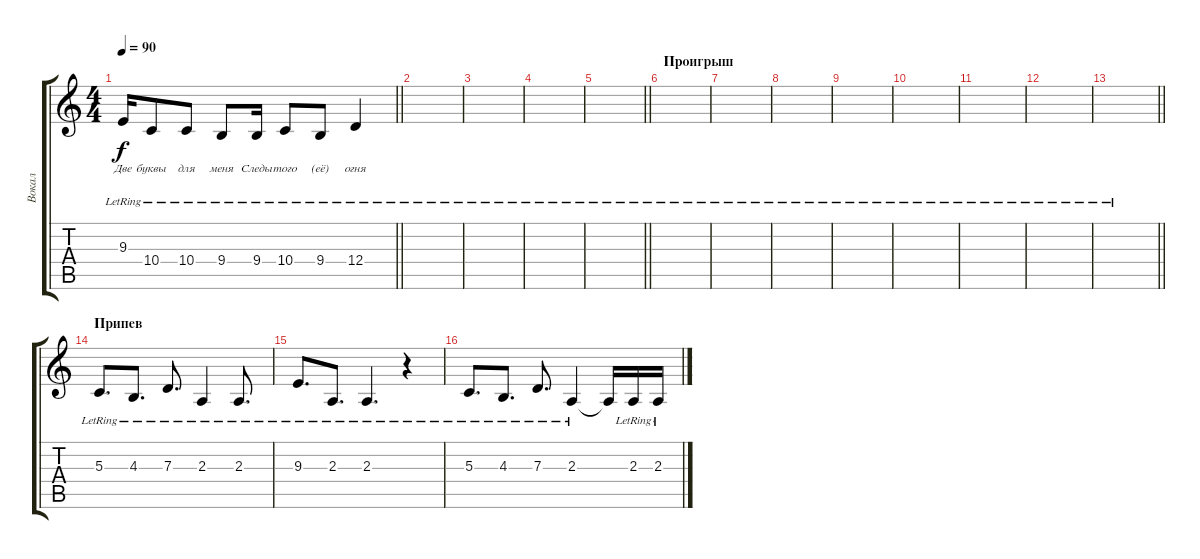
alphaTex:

\track ("Вокал" "Вокал") {instrument oboe}
\staff {score tabs}
\tuning (E4 B3 G3 D3 A2 E2) {hide}
\ts (4 4)
\tempo 90
\clef g2
\barLineRight lightlight
\ks c
9.3{lr}.16{lyrics (0 "Две") lyrics (1 "") lyrics (2 "") lyrics (3 "") lyrics (4 "") dy f} 10.4{lr}.8{lyrics (0 "буквы") lyrics (1 "") lyrics (2 "") lyrics (3 "") lyrics (4 "")} 10.4{lr}.8{lyrics (0 "для") lyrics (1 "") lyrics (2 "") lyrics (3 "") lyrics (4 "")} 9.4{lr}.8{lyrics (0 "меня") lyrics (1 "") lyrics (2 "") lyrics (3 "") lyrics (4 "")} 9.4{lr}.16{lyrics (0 "Следы") lyrics (1 "") lyrics (2 "") lyrics (3 "") lyrics (4 "")} 10.4{lr}.8{lyrics (0 "того") lyrics (1 "") lyrics (2 "") lyrics (3 "") lyrics (4 "")} 9.4{lr}.8{lyrics (0 "(её)") lyrics (1 "") lyrics (2 "") lyrics (3 "") lyrics (4 "")} 12.4{lr}.4{lyrics (0 "огня") lyrics (1 "") lyrics (2 "") lyrics (3 "") lyrics (4 "")} |
|
|
|
\barLineRight lightlight
|
\section ("" "Проигрыш")
|
|
|
|
|
|
|
\barLineRight lightlight
|
\section ("" "Припев")
5.3{lr}.8{d} 4.3{lr}.8{d} 7.3{lr}.8{d} 2.3{lr}.4 2.3{lr}.8{d} |
9.3{lr}.8{d} 2.3{lr}.8{d} 2.3{lr}.4{d} r.4 |
5.3{lr}.8{d} 4.3{lr}.8{d} 7.3{lr}.8{d} 2.3{lr}.4 2.3{t}.16 2.3{lr}.16 2.3{lr}.16
